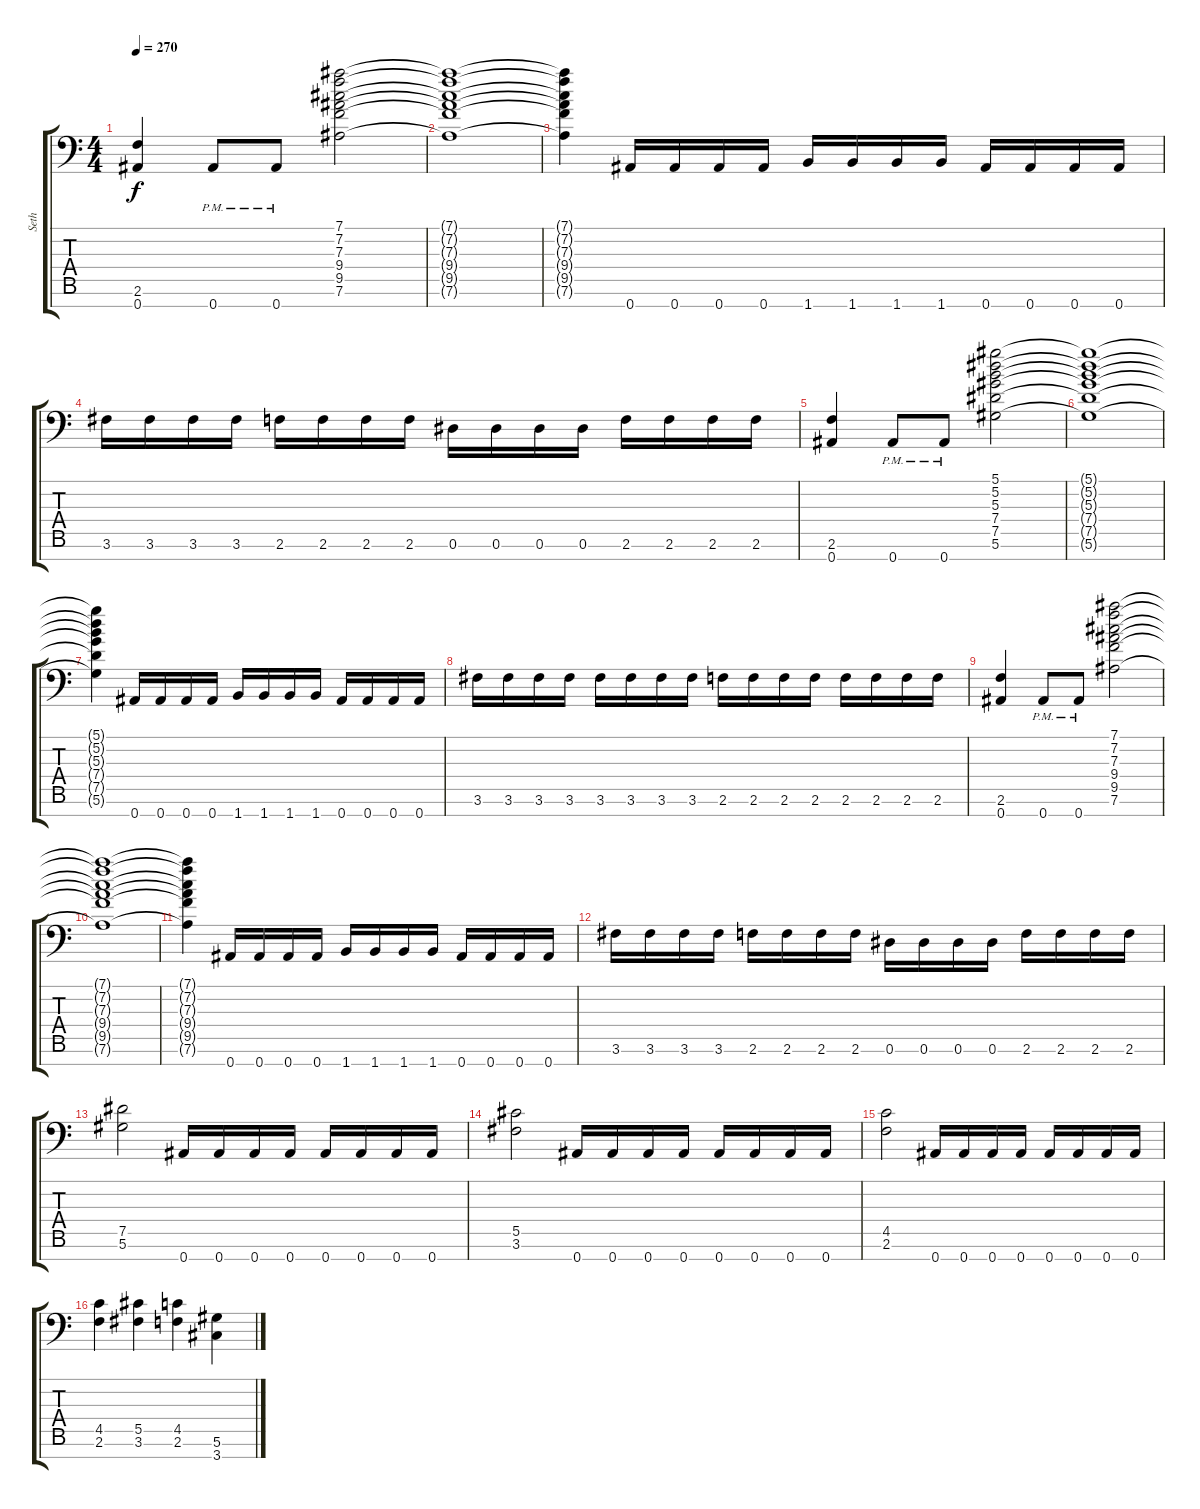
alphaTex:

\track ("Seth" "Seth") {instrument distortionguitar}
\staff {score tabs}
\tuning (Eb4 Bb3 Gb3 Db3 Ab2 Eb2 Bb1) {hide}
\ts (4 4)
\tempo 270
\clef f4
\ks c
(2.6 0.7).4{dy f} 0.7{pm}.8 0.7{pm}.8 (7.1 7.2 7.3 9.4 9.5 7.6).2 |
(7.1{t} 7.2{t} 7.3{t} 9.4{t} 9.5{t} 7.6{t}).1 |
(7.1{t} 7.2{t} 7.3{t} 9.4{t} 9.5{t} 7.6{t}).4 0.7.16 0.7.16 0.7.16 0.7.16 1.7.16 1.7.16 1.7.16 1.7.16 0.7.16 0.7.16 0.7.16 0.7.16 |
3.6.16 3.6.16 3.6.16 3.6.16 2.6.16 2.6.16 2.6.16 2.6.16 0.6.16 0.6.16 0.6.16 0.6.16 2.6.16 2.6.16 2.6.16 2.6.16 |
(2.6 0.7).4 0.7{pm}.8 0.7{pm}.8 (5.1 5.2 5.3 7.4 7.5 5.6).2 |
(5.1{t} 5.2{t} 5.3{t} 7.4{t} 7.5{t} 5.6{t}).1 |
(5.1{t} 5.2{t} 5.3{t} 7.4{t} 7.5{t} 5.6{t}).4 0.7.16 0.7.16 0.7.16 0.7.16 1.7.16 1.7.16 1.7.16 1.7.16 0.7.16 0.7.16 0.7.16 0.7.16 |
3.6.16 3.6.16 3.6.16 3.6.16 3.6.16 3.6.16 3.6.16 3.6.16 2.6.16 2.6.16 2.6.16 2.6.16 2.6.16 2.6.16 2.6.16 2.6.16 |
(2.6 0.7).4 0.7{pm}.8 0.7{pm}.8 (7.1 7.2 7.3 9.4 9.5 7.6).2 |
(7.1{t} 7.2{t} 7.3{t} 9.4{t} 9.5{t} 7.6{t}).1 |
(7.1{t} 7.2{t} 7.3{t} 9.4{t} 9.5{t} 7.6{t}).4 0.7.16 0.7.16 0.7.16 0.7.16 1.7.16 1.7.16 1.7.16 1.7.16 0.7.16 0.7.16 0.7.16 0.7.16 |
3.6.16 3.6.16 3.6.16 3.6.16 2.6.16 2.6.16 2.6.16 2.6.16 0.6.16 0.6.16 0.6.16 0.6.16 2.6.16 2.6.16 2.6.16 2.6.16 |
(7.5 5.6).2 0.7.16 0.7.16 0.7.16 0.7.16 0.7.16 0.7.16 0.7.16 0.7.16 |
(5.5 3.6).2 0.7.16 0.7.16 0.7.16 0.7.16 0.7.16 0.7.16 0.7.16 0.7.16 |
(4.5 2.6).2 0.7.16 0.7.16 0.7.16 0.7.16 0.7.16 0.7.16 0.7.16 0.7.16 |
(4.5 2.6).4 (5.5 3.6).4 (4.5 2.6).4 (5.6 3.7).4
